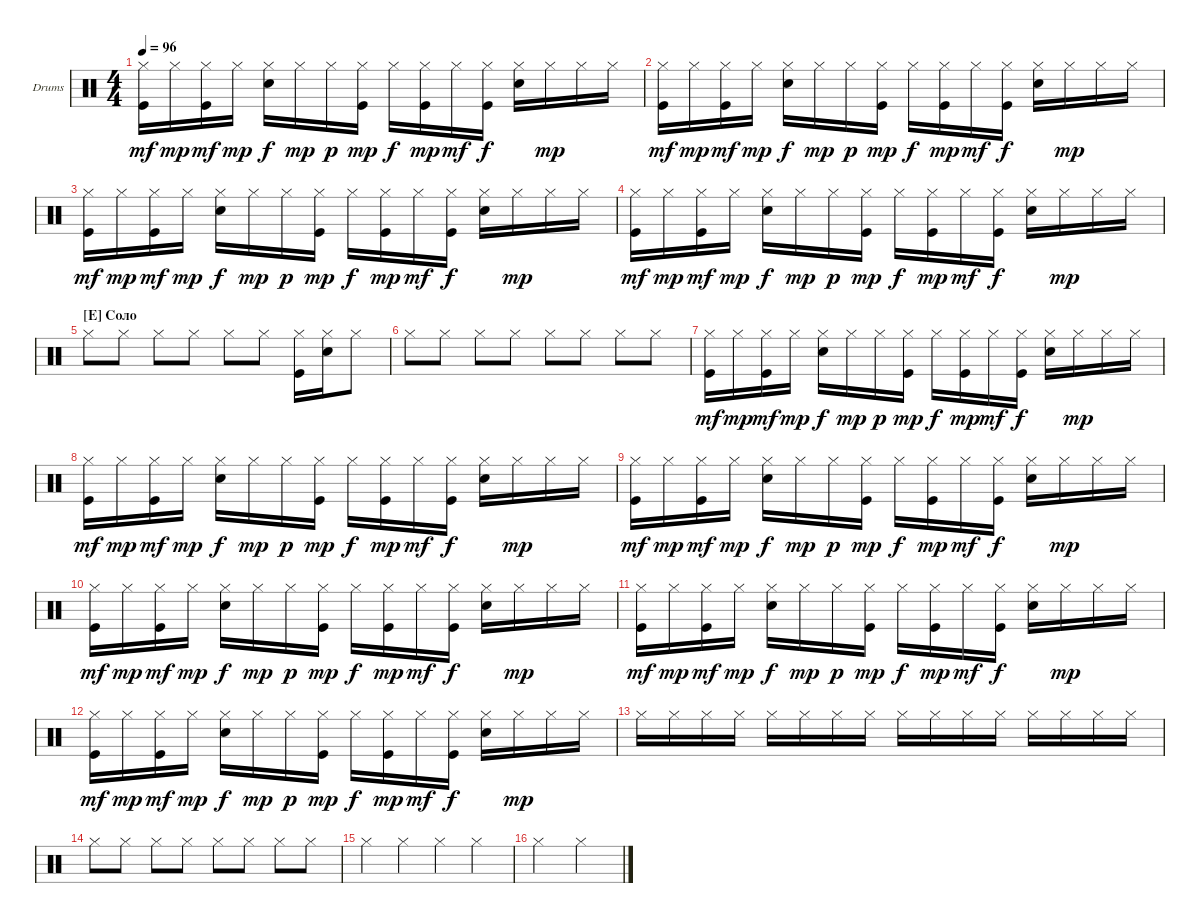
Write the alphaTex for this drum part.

\defaultSystemsLayout 4
\bracketExtendMode groupsimilarinstruments
\firstSystemTrackNameOrientation horizontal
\otherSystemsTrackNameOrientation horizontal
\track ("Drumkit" "Drums") {instrument percussion}
\staff {score}
\articulation defaults
\ts (4 4)
\tempo 96
\clef neutral
\scale
0.333333
\ks c
("Hi-Hat (closed)" "Kick (hit)").16{dy mf} "Hi-Hat (closed)".16{dy mp} ("Hi-Hat (closed)" "Kick (hit)").16{dy mf} "Hi-Hat (closed)".16{dy mp} ("Hi-Hat (closed)" "Snare (hit) 2").16{dy f} "Hi-Hat (closed)".16{dy mp} "Hi-Hat (closed)".16{dy p} ("Hi-Hat (closed)" "Kick (hit)").16{dy mp} "Hi-Hat (closed)".16{dy f} ("Hi-Hat (closed)" "Kick (hit)").16{dy mp} "Hi-Hat (closed)".16{dy mf} ("Hi-Hat (closed)" "Kick (hit)").16{dy f} ("Hi-Hat (closed)" "Snare (hit) 2").16 "Hi-Hat (closed)".16{dy mp} "Hi-Hat (closed)".16 "Hi-Hat (closed)".16 |
\scale
0.333333 ("Hi-Hat (closed)" "Kick (hit)").16{dy mf} "Hi-Hat (closed)".16{dy mp} ("Hi-Hat (closed)" "Kick (hit)").16{dy mf} "Hi-Hat (closed)".16{dy mp} ("Hi-Hat (closed)" "Snare (hit) 2").16{dy f} "Hi-Hat (closed)".16{dy mp} "Hi-Hat (closed)".16{dy p} ("Hi-Hat (closed)" "Kick (hit)").16{dy mp} "Hi-Hat (closed)".16{dy f} ("Hi-Hat (closed)" "Kick (hit)").16{dy mp} "Hi-Hat (closed)".16{dy mf} ("Hi-Hat (closed)" "Kick (hit)").16{dy f} ("Hi-Hat (closed)" "Snare (hit) 2").16 "Hi-Hat (closed)".16{dy mp} "Hi-Hat (closed)".16 "Hi-Hat (closed)".16 |
\scale
0.333333 ("Hi-Hat (closed)" "Kick (hit)").16{dy mf} "Hi-Hat (closed)".16{dy mp} ("Hi-Hat (closed)" "Kick (hit)").16{dy mf} "Hi-Hat (closed)".16{dy mp} ("Hi-Hat (closed)" "Snare (hit) 2").16{dy f} "Hi-Hat (closed)".16{dy mp} "Hi-Hat (closed)".16{dy p} ("Hi-Hat (closed)" "Kick (hit)").16{dy mp} "Hi-Hat (closed)".16{dy f} ("Hi-Hat (closed)" "Kick (hit)").16{dy mp} "Hi-Hat (closed)".16{dy mf} ("Hi-Hat (closed)" "Kick (hit)").16{dy f} ("Hi-Hat (closed)" "Snare (hit) 2").16 "Hi-Hat (closed)".16{dy mp} "Hi-Hat (closed)".16 "Hi-Hat (closed)".16 |
\scale
0.333333 ("Hi-Hat (closed)" "Kick (hit)").16{dy mf} "Hi-Hat (closed)".16{dy mp} ("Hi-Hat (closed)" "Kick (hit)").16{dy mf} "Hi-Hat (closed)".16{dy mp} ("Hi-Hat (closed)" "Snare (hit) 2").16{dy f} "Hi-Hat (closed)".16{dy mp} "Hi-Hat (closed)".16{dy p} ("Hi-Hat (closed)" "Kick (hit)").16{dy mp} "Hi-Hat (closed)".16{dy f} ("Hi-Hat (closed)" "Kick (hit)").16{dy mp} "Hi-Hat (closed)".16{dy mf} ("Hi-Hat (closed)" "Kick (hit)").16{dy f} ("Hi-Hat (closed)" "Snare (hit) 2").16 "Hi-Hat (closed)".16{dy mp} "Hi-Hat (closed)".16 "Hi-Hat (closed)".16 |
\section ("E" "Соло")
\scale
0.333333 "Hi-Hat (closed)".8 "Hi-Hat (closed)".8 "Hi-Hat (closed)".8 "Hi-Hat (closed)".8 "Hi-Hat (closed)".8 "Hi-Hat (closed)".8 ("Hi-Hat (closed)" "Kick (hit)").16 ("Hi-Hat (closed)" "Snare (hit) 2").16 "Hi-Hat (closed)".8 |
\scale
0.333333 "Hi-Hat (closed)".8 "Hi-Hat (closed)".8 "Hi-Hat (closed)".8 "Hi-Hat (closed)".8 "Hi-Hat (closed)".8 "Hi-Hat (closed)".8 "Hi-Hat (closed)".8 "Hi-Hat (closed)".8 |
\scale
0.333333 ("Hi-Hat (closed)" "Kick (hit)").16{dy mf} "Hi-Hat (closed)".16{dy mp} ("Hi-Hat (closed)" "Kick (hit)").16{dy mf} "Hi-Hat (closed)".16{dy mp} ("Hi-Hat (closed)" "Snare (hit) 2").16{dy f} "Hi-Hat (closed)".16{dy mp} "Hi-Hat (closed)".16{dy p} ("Hi-Hat (closed)" "Kick (hit)").16{dy mp} "Hi-Hat (closed)".16{dy f} ("Hi-Hat (closed)" "Kick (hit)").16{dy mp} "Hi-Hat (closed)".16{dy mf} ("Hi-Hat (closed)" "Kick (hit)").16{dy f} ("Hi-Hat (closed)" "Snare (hit) 2").16 "Hi-Hat (closed)".16{dy mp} "Hi-Hat (closed)".16 "Hi-Hat (closed)".16 |
\scale
0.333333 ("Hi-Hat (closed)" "Kick (hit)").16{dy mf} "Hi-Hat (closed)".16{dy mp} ("Hi-Hat (closed)" "Kick (hit)").16{dy mf} "Hi-Hat (closed)".16{dy mp} ("Hi-Hat (closed)" "Snare (hit) 2").16{dy f} "Hi-Hat (closed)".16{dy mp} "Hi-Hat (closed)".16{dy p} ("Hi-Hat (closed)" "Kick (hit)").16{dy mp} "Hi-Hat (closed)".16{dy f} ("Hi-Hat (closed)" "Kick (hit)").16{dy mp} "Hi-Hat (closed)".16{dy mf} ("Hi-Hat (closed)" "Kick (hit)").16{dy f} ("Hi-Hat (closed)" "Snare (hit) 2").16 "Hi-Hat (closed)".16{dy mp} "Hi-Hat (closed)".16 "Hi-Hat (closed)".16 |
\scale
0.333333 ("Hi-Hat (closed)" "Kick (hit)").16{dy mf} "Hi-Hat (closed)".16{dy mp} ("Hi-Hat (closed)" "Kick (hit)").16{dy mf} "Hi-Hat (closed)".16{dy mp} ("Hi-Hat (closed)" "Snare (hit) 2").16{dy f} "Hi-Hat (closed)".16{dy mp} "Hi-Hat (closed)".16{dy p} ("Hi-Hat (closed)" "Kick (hit)").16{dy mp} "Hi-Hat (closed)".16{dy f} ("Hi-Hat (closed)" "Kick (hit)").16{dy mp} "Hi-Hat (closed)".16{dy mf} ("Hi-Hat (closed)" "Kick (hit)").16{dy f} ("Hi-Hat (closed)" "Snare (hit) 2").16 "Hi-Hat (closed)".16{dy mp} "Hi-Hat (closed)".16 "Hi-Hat (closed)".16 |
\scale
0.333333 ("Hi-Hat (closed)" "Kick (hit)").16{dy mf} "Hi-Hat (closed)".16{dy mp} ("Hi-Hat (closed)" "Kick (hit)").16{dy mf} "Hi-Hat (closed)".16{dy mp} ("Hi-Hat (closed)" "Snare (hit) 2").16{dy f} "Hi-Hat (closed)".16{dy mp} "Hi-Hat (closed)".16{dy p} ("Hi-Hat (closed)" "Kick (hit)").16{dy mp} "Hi-Hat (closed)".16{dy f} ("Hi-Hat (closed)" "Kick (hit)").16{dy mp} "Hi-Hat (closed)".16{dy mf} ("Hi-Hat (closed)" "Kick (hit)").16{dy f} ("Hi-Hat (closed)" "Snare (hit) 2").16 "Hi-Hat (closed)".16{dy mp} "Hi-Hat (closed)".16 "Hi-Hat (closed)".16 |
\scale
0.333333 ("Hi-Hat (closed)" "Kick (hit)").16{dy mf} "Hi-Hat (closed)".16{dy mp} ("Hi-Hat (closed)" "Kick (hit)").16{dy mf} "Hi-Hat (closed)".16{dy mp} ("Hi-Hat (closed)" "Snare (hit) 2").16{dy f} "Hi-Hat (closed)".16{dy mp} "Hi-Hat (closed)".16{dy p} ("Hi-Hat (closed)" "Kick (hit)").16{dy mp} "Hi-Hat (closed)".16{dy f} ("Hi-Hat (closed)" "Kick (hit)").16{dy mp} "Hi-Hat (closed)".16{dy mf} ("Hi-Hat (closed)" "Kick (hit)").16{dy f} ("Hi-Hat (closed)" "Snare (hit) 2").16 "Hi-Hat (closed)".16{dy mp} "Hi-Hat (closed)".16 "Hi-Hat (closed)".16 |
\scale
0.333333 ("Hi-Hat (closed)" "Kick (hit)").16{dy mf} "Hi-Hat (closed)".16{dy mp} ("Hi-Hat (closed)" "Kick (hit)").16{dy mf} "Hi-Hat (closed)".16{dy mp} ("Hi-Hat (closed)" "Snare (hit) 2").16{dy f} "Hi-Hat (closed)".16{dy mp} "Hi-Hat (closed)".16{dy p} ("Hi-Hat (closed)" "Kick (hit)").16{dy mp} "Hi-Hat (closed)".16{dy f} ("Hi-Hat (closed)" "Kick (hit)").16{dy mp} "Hi-Hat (closed)".16{dy mf} ("Hi-Hat (closed)" "Kick (hit)").16{dy f} ("Hi-Hat (closed)" "Snare (hit) 2").16 "Hi-Hat (closed)".16{dy mp} "Hi-Hat (closed)".16 "Hi-Hat (closed)".16 |
\scale
0.333333 "Hi-Hat (closed)".16 "Hi-Hat (closed)".16 "Hi-Hat (closed)".16 "Hi-Hat (closed)".16 "Hi-Hat (closed)".16 "Hi-Hat (closed)".16 "Hi-Hat (closed)".16 "Hi-Hat (closed)".16 "Hi-Hat (closed)".16 "Hi-Hat (closed)".16 "Hi-Hat (closed)".16 "Hi-Hat (closed)".16 "Hi-Hat (closed)".16 "Hi-Hat (closed)".16 "Hi-Hat (closed)".16 "Hi-Hat (closed)".16 |
\scale
0.333333 "Hi-Hat (closed)".8 "Hi-Hat (closed)".8 "Hi-Hat (closed)".8 "Hi-Hat (closed)".8 "Hi-Hat (closed)".8 "Hi-Hat (closed)".8 "Hi-Hat (closed)".8 "Hi-Hat (closed)".8 |
\scale
0.333333 "Hi-Hat (closed)".4 "Hi-Hat (closed)".4 "Hi-Hat (closed)".4 "Hi-Hat (closed)".4 |
\scale
0.333333 "Hi-Hat (closed)".2 "Hi-Hat (closed)".2
